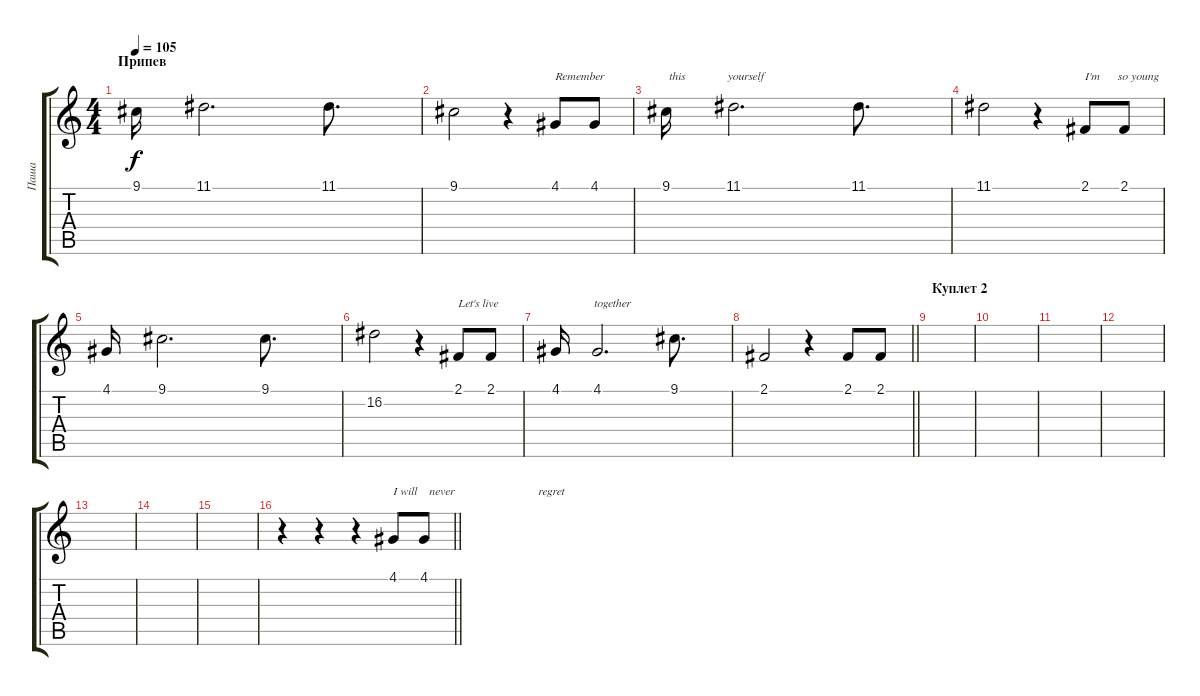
\track ("Паша" "Паша") {instrument clarinet}
\staff {score tabs}
\tuning (E4 B3 G3 D3 A2 E2) {hide}
\ts (4 4)
\section ("" "Припев")
\tempo 105
\clef g2
\ks c
9.1.16{dy f} 11.1.2{d} 11.1.8{d} |
9.1.2 r.4 4.1.8{txt "Remember"} 4.1.8 |
9.1.16{txt " this              yourself"} 11.1.2{d} 11.1.8{d} |
11.1.2 r.4 2.1.8{txt "I'm      so young                          forever"} 2.1.8 |
4.1.16 9.1.2{d} 9.1.8{d} |
16.2.2 r.4 2.1.8{txt "Let's live                                together"} 2.1.8 |
4.1.16 4.1.2{d} 9.1.8{d} |
\barLineRight lightlight
2.1.2 r.4 2.1.8 2.1.8 |
\section ("" "Куплет 2")
|
|
|
|
|
|
|
\barLineRight lightlight
r.4 r.4 r.4 4.1.8{txt "I will    never                            regret"} 4.1.8
